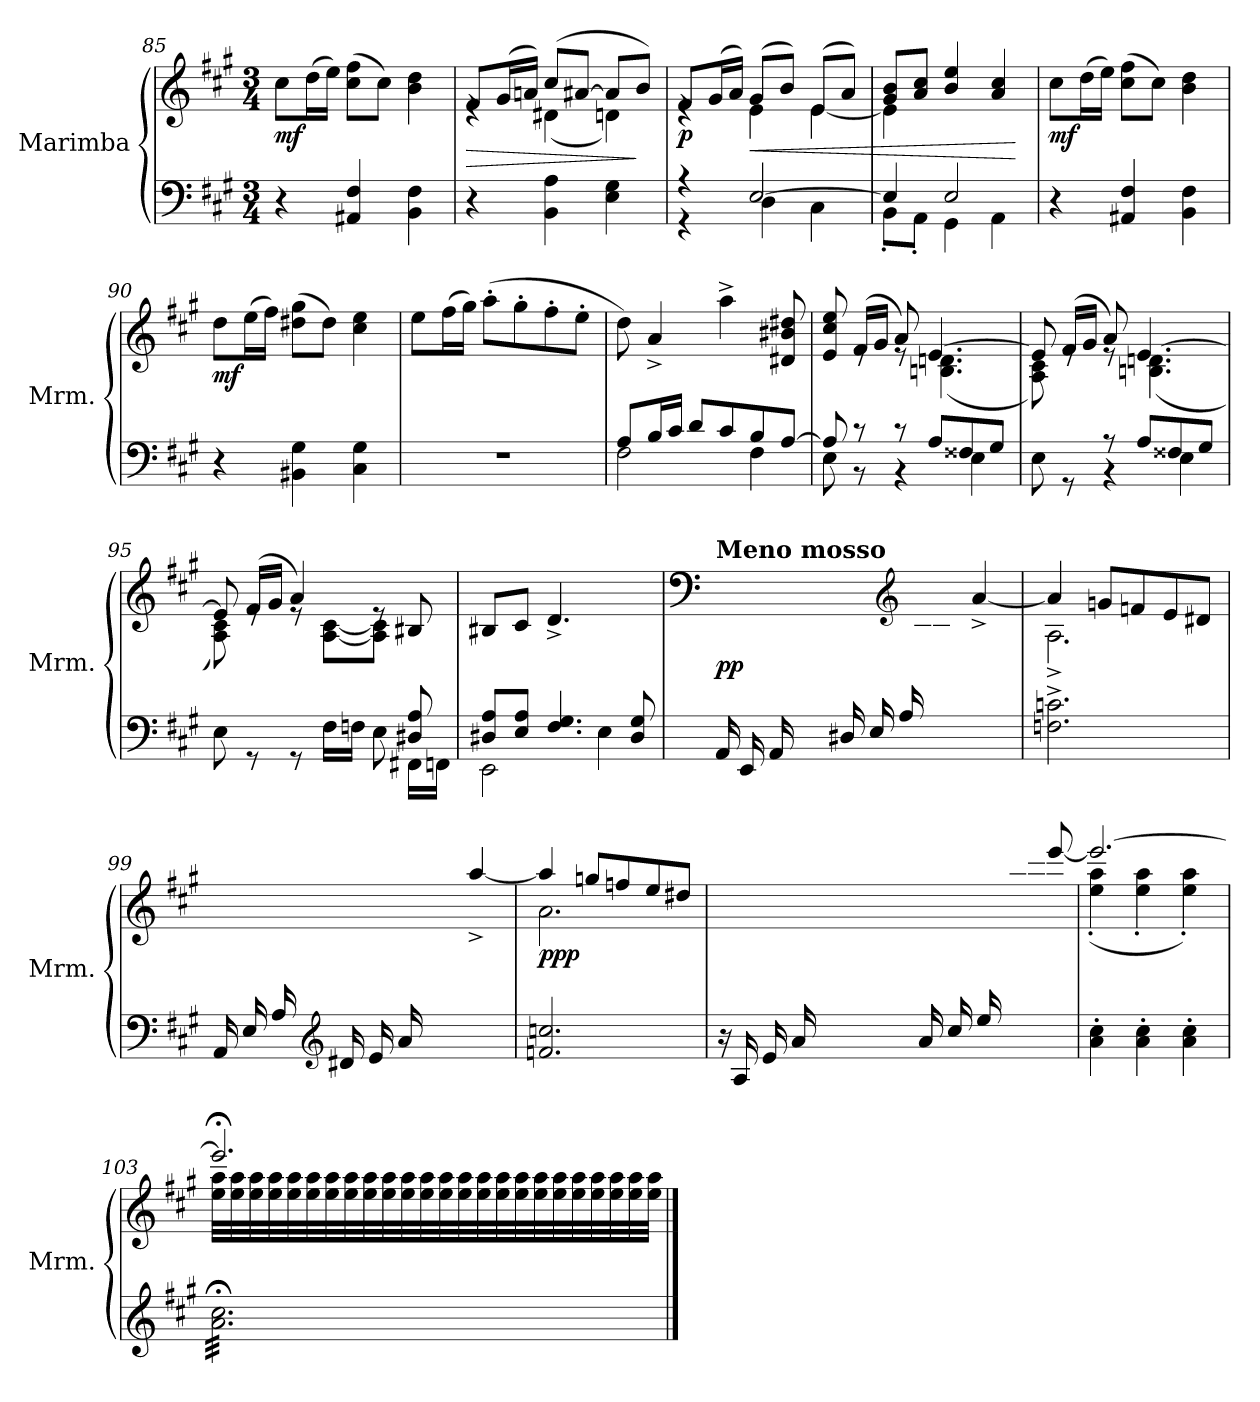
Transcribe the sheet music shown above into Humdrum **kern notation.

**kern	**kern	**dynam
*part1	*part1	*part1
*staff2	*staff1	*staff1/2
*I"Marimba	*	*
*I'Mrm.	*	*
*clefF4	*clefG2	*
*k[f#c#g#]	*k[f#c#g#]	*
*M3/4	*M3/4	*
=85	=85	=85
!	!	!LO:DY:b
4r	8cc#\L	mf
.	(16dd\L	.
.	16ee\JJ)	.
4AA#X/ 4F#/	(8cc#\ 8ff#\L	.
.	8cc#\J)	.
4BB\ 4F#\	4b\ 4dd\	.
=86	=86	=86
!	!	!LO:HP:b
*	*^	*
4r	8f#/L	4re	>
.	(16g#/L	.	.
.	16an/JJ)	.	.
4BB\ 4A\	(8cc#/L	(4d#X\	.
.	[8a#X/J	.	.
4E\ 4G#\	8a#/L]	4dn\)	.
.	8b/J)	.	]
=87	=87	=87	=87
*^	*	*	*
!	!	!	!	!LO:DY:b
4r	4r	8f#/L	4re	p
.	.	(16g#/L	.	.
.	.	16a/JJ)	.	.
!	!	!	!	!LO:HP:b
[2E/	4D\	(8g#/L	4e\	<
.	.	8b/J)	.	.
.	4C#\	(8e/L	[4e\	.
.	.	8a/J)	.	.
=88	=88	=88	=88	=88
4E/]	8BB'\L	8g#/ 8b/L	4e\]	.
.	8AA'\J	8a/ 8cc#/J	.	.
2E/	4GG#\	4b/ 4ee/	2ryy	.
.	4AA\	4a/ 4cc#/	.	.
*v	*v	*	*	*
*	*v	*v	*
.	.	[
=89	=89	=89
!	!	!LO:DY:b
4r	8cc#\L	mf
.	(16dd\L	.
.	16ee\JJ)	.
4AA#X/ 4F#/	(8cc#\ 8ff#\L	.
.	8cc#\J)	.
4BB\ 4F#\	4b\ 4dd\	.
!!LO:PB:g=z
=90	=90	=90
!	!	!LO:DY:b
4r	8dd\L	mf
.	(16ee\L	.
.	16ff#\JJ)	.
4BB#X\ 4G#\	(8dd#X\ 8gg#\L	.
.	8dd#\J)	.
4C#\ 4G#\	4cc#\ 4ee\	.
=91	=91	=91
2.r	8ee\L	.
.	(16ff#\L	.
.	16gg#\JJ)	.
.	(8aa'\L	.
.	8gg#'\	.
.	8ff#'\	.
.	8ee'\J	.
=92	=92	=92
*^	*	*
8A/L	2F#\	8dd\)	.
16B/L	.	4a^/	.
16c#/JJ	.	.	.
8d/L	.	.	.
8c#/	.	4aa^\	.
8B/	4F#\	.	.
[8A/J	.	8d#X/ 8b#X/ 8dd#X/	.
=93	=93	=93	=93
*	*	*^	*
8A/]	8E\	8e/ 8cc#/ 8ee/	8ryy	.
8r	8r	(16f#/LL	8re	.
.	.	16g#/JJ	.	.
8r	4r	8a/)	8re	.
8A/L	.	[4.e/	(4.Bn\ 4.dn\	.
8F##X/	4E\	.	.	.
8G#/J	.	.	.	.
!!LO:LB:g=z	!!
=94	=94	=94	=94	=94
8E\	4ryy	8e/]	8A\ 8c#\)	.
8rGG	.	(16f#/LL	8re	.
.	.	16g#/JJ	.	.
8r	4r	8a/)	8re	.
8A/L	.	[4.e/	(4.Bn\ 4.dn\	.
8F##X/	4E\	.	.	.
8G#/J	.	.	.	.
=95	=95	=95	=95	=95
8E\	4ryy	8e/]	8A\ 8c#\)	.
8rGG	.	(16f#/LL	8re	.
.	.	16g#/JJ	.	.
8rGG	4ryy	4a/)	8re	.
16F#\LL	.	.	[8A\ [8c#\L	.
16Fn\JJ	.	.	.	.
8E\	8ryy	8re	8A\] 8c#\]J	.
8D#X/ 8A/	16FF#X\LL	8B#X/	8ryy	.
.	16FFn\JJ	.	.	.
*	*	*v	*v	*
=96	=96	=96	=96
8D#X/ 8A/L	2EE\	8B#X/L	.
8E/ 8A/J	.	8c#/J	.
4.F#/ 4.G#/	.	4.d^/	.
.	4E\	.	.
8D#/ 8G#/	.	8ryy	.
*v	*v	*	*
!!LO:LB:g=z
=97	=97	=97
*	*clefF4	*
*Xtuplet	*	*
*	*^	*
!	!LO:TX:a:B:t=Meno mosso	!	!
!	!	!	!LO:DY:b
(>24AA/LL	4ryy	8ryy	pp
24EE/	.	.	.
24AA/	.	.	.
*	*	*Xtuplet	*
8ryy	.	24D#X\	.
.	.	24E\	.
.	.	24A\JJ)	.
(24D#X/LL	8ryy	8ryy	.
24E/	.	.	.
24A/	.	.	.
*	*clefG2	*	*
8ryy	8ryy	24B#X\	.
.	.	24c#\	.
.	.	24e\JJ)	.
4ryy	[4a^/	4ryy	.
=98	=98	=98	=98
2.Fn\^ 2.cn\^	4a/]	2.A^\	.
.	8gn/L	.	.
.	8fn/	.	.
.	8e/	.	.
.	8d#X/J	.	.
=99	=99	=99	=99
(>24AA/LL	4ryy	8ryy	.
24E/	.	.	.
24A/	.	.	.
8ryy	.	24d#X\	.
.	.	24e\	.
.	.	24a\JJ)	.
*clefG2	*	*	*
(24d#/LL	8ryy	8ryy	.
24e/	.	.	.
24a/	.	.	.
8ryy	8ryy	24b#X\	.
.	.	24cc#\	.
.	.	24ee\JJ)	.
4ryy	[4aa^/	4ryy	.
!!LO:LB:g=z	!!
=100	=100	=100	=100
!	!	!	!LO:DY:b
2.fn/ 2.ccn/	4aa/]	2.a\	ppp
.	8ggn/L	.	.
.	8ffn/	.	.
.	8ee/	.	.
.	8dd#X/J	.	.
=101	=101	=101	=101
24r	2.ryy	6ryy	.
(24A/LL	.	.	.
24e/	.	.	.
24a/	.	.	.
24%5ryy	.	24cc#X\	.
.	.	24dd#X\JJ	.
.	.	24ff#X\LL	.
.	.	24ee\	.
.	.	24cc#\JJ)	.
24a/LL	.	8ryy	.
24cc#/	.	.	.
24ee/	.	.	.
4ryy	.	24gg#\	.
.	.	24aa\	.
.	.	24ccc#\JJ	.
.	.	[8eee/	.
=102	=102	=102	=102
4a\' 4cc#\'	2.eee/_	(4ee\' 4aa\'	.
4a\' 4cc#\'	.	4ee\' 4aa\'	.
4a\' 4cc#\'	.	4ee\' 4aa\')	.
=103	=103	=103	=103
*tremolo	*	*	*
*	*tremolo	*	*
32a\;< 32cc#\;<LLL	2.eee;</]	32ee\ 32aa\LLL	.
32a\;< 32cc#\;<	.	32ee\ 32aa\	.
32a\;< 32cc#\;<	.	32ee\ 32aa\	.
32a\;< 32cc#\;<	.	32ee\ 32aa\	.
32a\;< 32cc#\;<	.	32ee\ 32aa\	.
32a\;< 32cc#\;<	.	32ee\ 32aa\	.
32a\;< 32cc#\;<	.	32ee\ 32aa\	.
32a\;< 32cc#\;<	.	32ee\ 32aa\	.
32a\;< 32cc#\;<	.	32ee\ 32aa\	.
32a\;< 32cc#\;<	.	32ee\ 32aa\	.
32a\;< 32cc#\;<	.	32ee\ 32aa\	.
32a\;< 32cc#\;<	.	32ee\ 32aa\	.
32a\;< 32cc#\;<	.	32ee\ 32aa\	.
32a\;< 32cc#\;<	.	32ee\ 32aa\	.
32a\;< 32cc#\;<	.	32ee\ 32aa\	.
32a\;< 32cc#\;<	.	32ee\ 32aa\	.
32a\;< 32cc#\;<	.	32ee\ 32aa\	.
32a\;< 32cc#\;<	.	32ee\ 32aa\	.
32a\;< 32cc#\;<	.	32ee\ 32aa\	.
32a\;< 32cc#\;<	.	32ee\ 32aa\	.
32a\;< 32cc#\;<	.	32ee\ 32aa\	.
32a\;< 32cc#\;<	.	32ee\ 32aa\	.
32a\;< 32cc#\;<	.	32ee\ 32aa\	.
32a\;< 32cc#\;<JJJ	.	32ee\ 32aa\JJJ	.
*	*Xtremolo	*	*
*Xtremolo	*	*	*
*	*v	*v	*
==	==	==
*-	*-	*-
